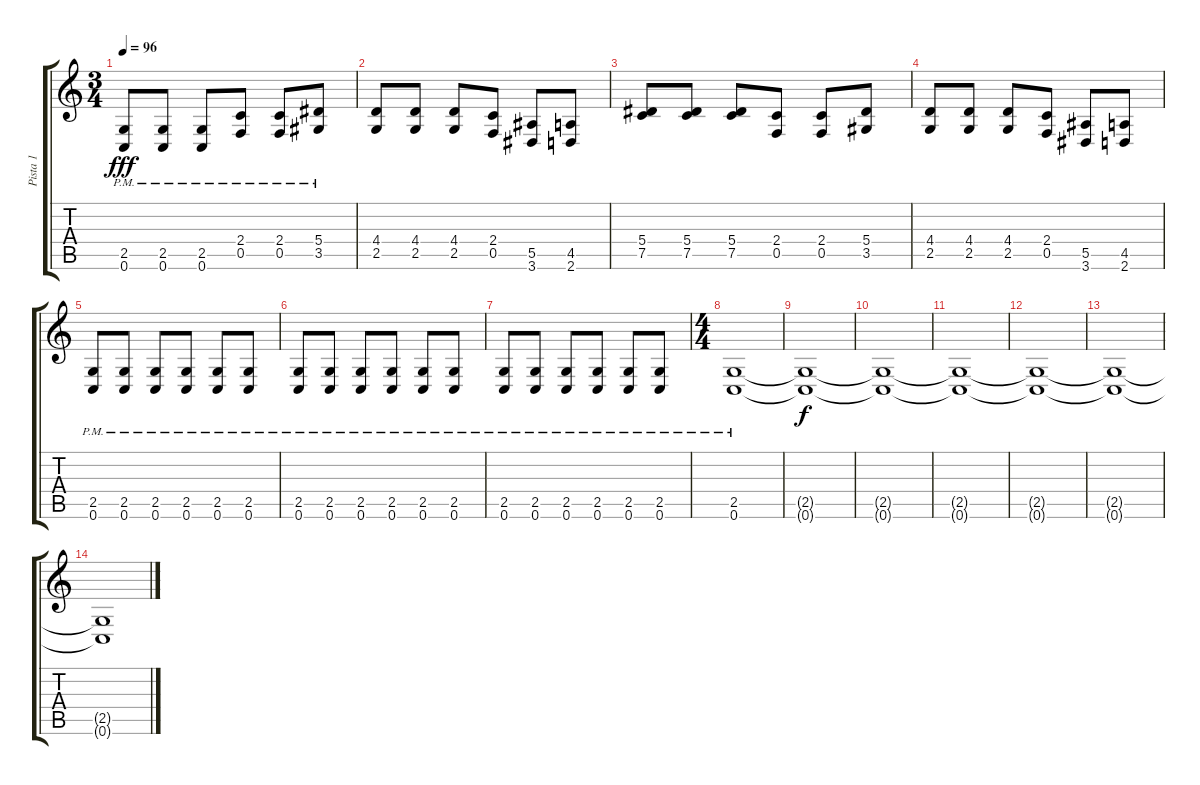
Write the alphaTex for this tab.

\track ("Pista 1" "Pista 1") {instrument distortionguitar}
\staff {score tabs}
\tuning (C4 G3 Eb3 Bb2 F2 C2) {hide}
\ts (3 4)
\tempo 96
\clef g2
\ks c
(2.5{pm} 0.6{pm}).8{dy fff} (2.5{pm} 0.6{pm}).8 (2.5{pm} 0.6{pm}).8 (2.4{pm} 0.5{pm}).8 (2.4{pm} 0.5{pm}).8 (5.4{pm} 3.5{pm}).8 |
(4.4 2.5).8 (4.4 2.5).8 (4.4 2.5).8 (2.4 0.5).8 (5.5 3.6).8 (4.5 2.6).8 |
(5.4 7.5).8 (5.4 7.5).8 (5.4 7.5).8 (2.4 0.5).8 (2.4 0.5).8 (5.4 3.5).8 |
(4.4 2.5).8 (4.4 2.5).8 (4.4 2.5).8 (2.4 0.5).8 (5.5 3.6).8 (4.5 2.6).8 |
(2.5{pm} 0.6{pm}).8 (2.5{pm} 0.6{pm}).8 (2.5{pm} 0.6{pm}).8 (2.5{pm} 0.6{pm}).8 (2.5{pm} 0.6{pm}).8 (2.5{pm} 0.6{pm}).8 |
(2.5{pm} 0.6{pm}).8 (2.5{pm} 0.6{pm}).8 (2.5{pm} 0.6{pm}).8 (2.5{pm} 0.6{pm}).8 (2.5{pm} 0.6{pm}).8 (2.5{pm} 0.6{pm}).8 |
(2.5{pm} 0.6{pm}).8 (2.5{pm} 0.6{pm}).8 (2.5{pm} 0.6{pm}).8 (2.5{pm} 0.6{pm}).8 (2.5{pm} 0.6{pm}).8 (2.5{pm} 0.6{pm}).8 |
\ts (4 4)
(2.5{pm} 0.6{pm}).1 |
(2.5{t} 0.6{t}).1{dy f} |
(2.5{t} 0.6{t}).1 |
(2.5{t} 0.6{t}).1 |
(2.5{t} 0.6{t}).1 |
(2.5{t} 0.6{t}).1{volume 0} |
(2.5{t} 0.6{t}).1
